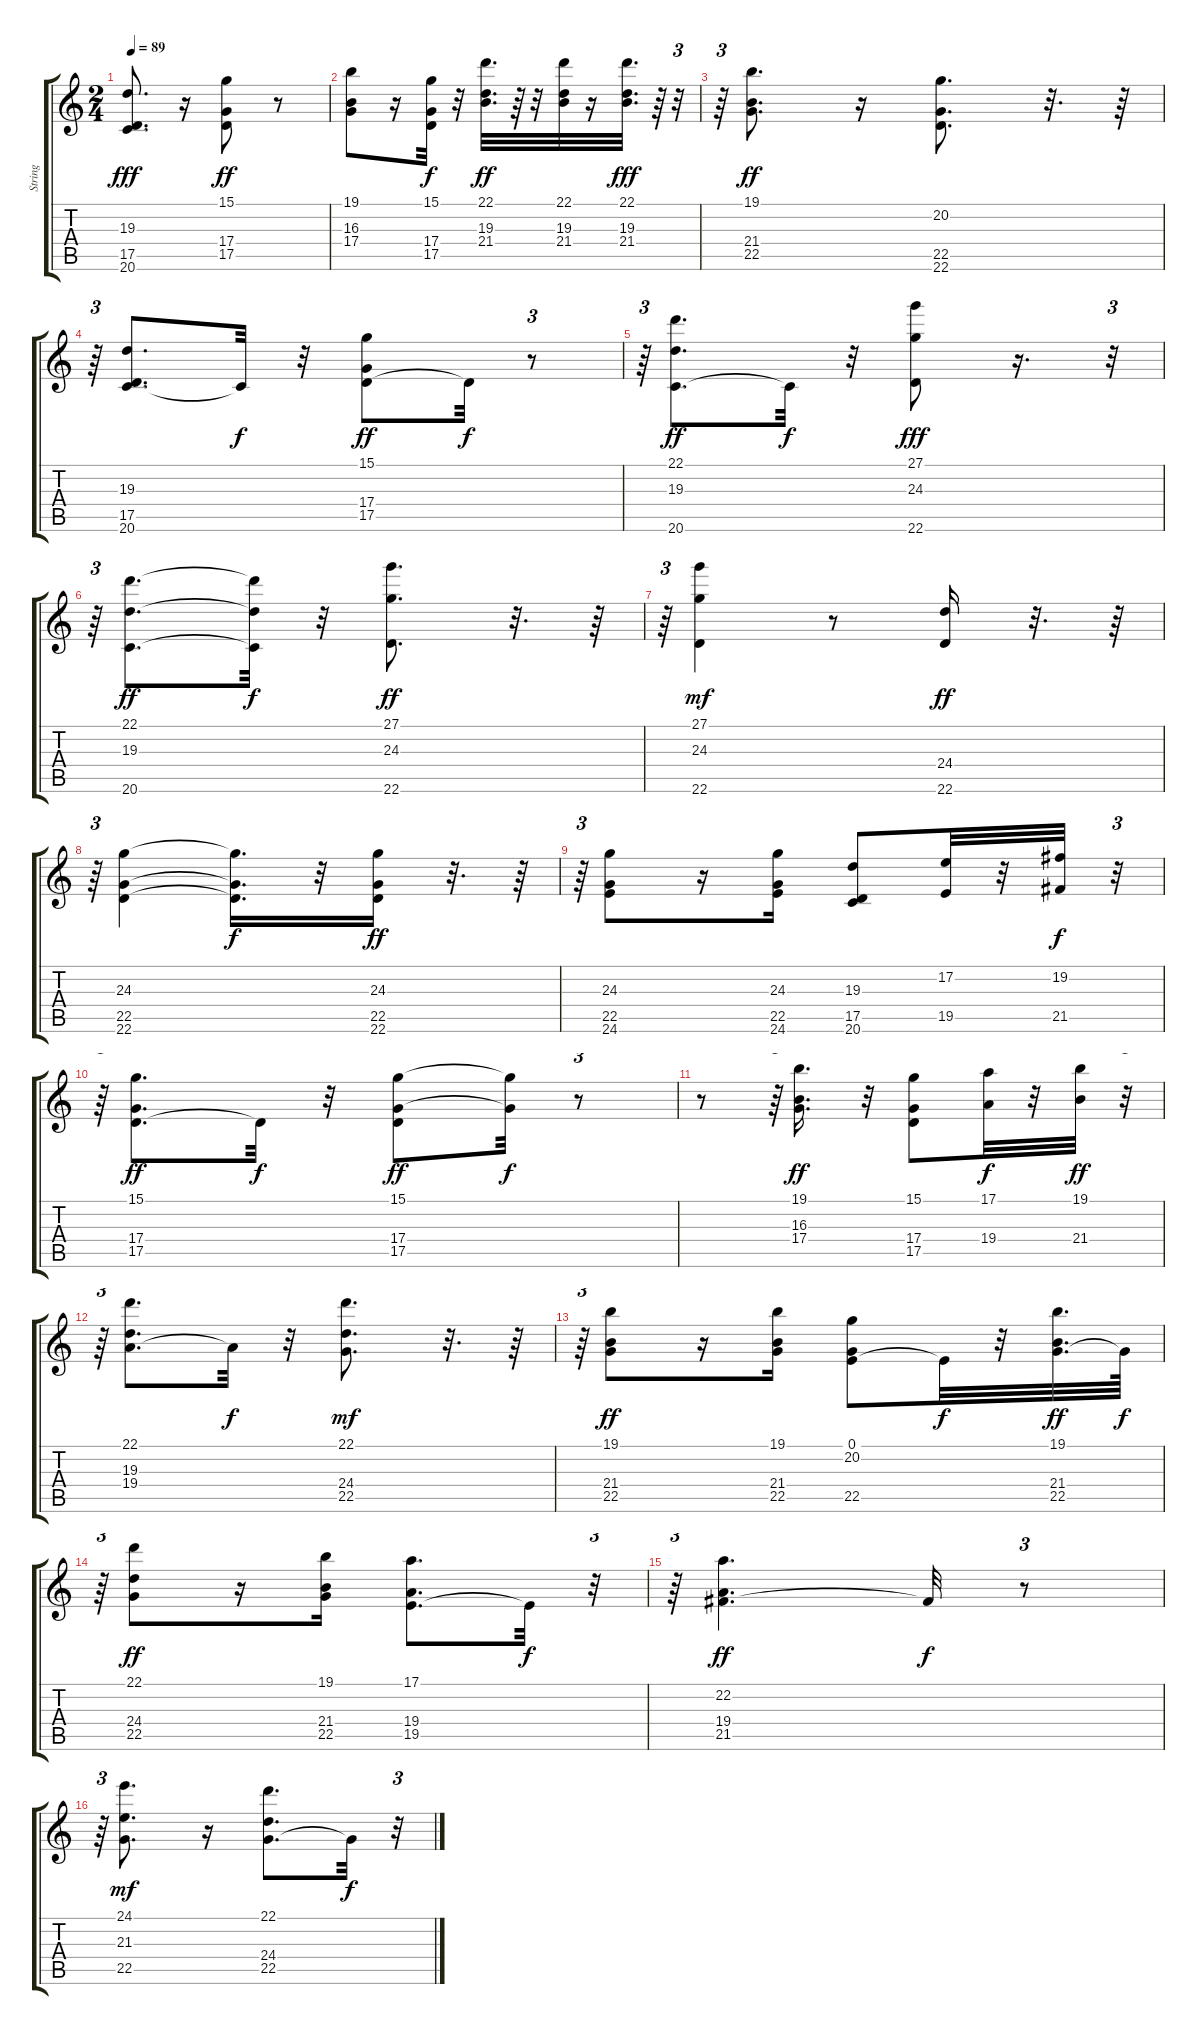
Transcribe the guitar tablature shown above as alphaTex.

\track ("String" "String") {instrument stringensemble1}
\staff {score tabs}
\tuning (E4 B3 G3 D3 A2 E2) {hide}
\ts (2 4)
\tempo 89
\clef g2
\ks c
(19.3 17.5 20.6).8{d dy fff} r.16 (15.1 17.4 17.5).8{dy ff} r.8 |
(19.1 16.3 17.4).8 r.16 (15.1 17.4 17.5).32{dy f} r.32 (22.1 19.3 21.4).32{d dy ff} r.64 r.32 (22.1 19.3 21.4).32 r.16 (22.1 19.3 21.4).32{d dy fff} r.64 r.32{tu (3 2)} |
r.64{tu (3 2)} (19.1 21.4 22.5).8{d dy ff} r.16 (20.2 22.5 22.6).8{d} r.32{d} r.64 |
r.64{tu (3 2)} (19.3 17.5 20.6).8{d} 20.6{t}.32{dy f} r.32 (15.1 17.4 17.5).8{dy ff} 17.5{t}.32{dy f} r.8{tu (3 2)} |
r.64{tu (3 2)} (22.1 19.3 20.6).8{d dy ff} 20.6{t}.32{dy f} r.32 (27.1 24.3 22.6).8{dy fff} r.16{d} r.32{tu (3 2)} |
r.64{tu (3 2)} (22.1 19.3 20.6).8{d dy ff} (22.1{t} 19.3{t} 20.6{t}).32{dy f} r.32 (27.1 24.3 22.6).8{d dy ff} r.32{d} r.64 |
r.64{tu (3 2)} (27.1 24.3 22.6).4{dy mf} r.8 (24.4 22.6).16{dy ff} r.32{d} r.64 |
r.64{tu (3 2)} (24.3 22.5 22.6).4 (24.3{t} 22.5{t} 22.6{t}).16{d dy f} r.32 (24.3 22.5 22.6).16{dy ff} r.32{d} r.64 |
r.64{tu (3 2)} (24.3 22.5 24.6).8 r.16 (24.3 22.5 24.6).16 (19.3 17.5 20.6).8 (17.2 19.5).32 r.32 (19.2 21.5).32{dy f} r.32{tu (3 2)} |
r.64{tu (3 2)} (15.1 17.4 17.5).8{d dy ff} 17.5{t}.32{dy f} r.32 (15.1 17.4 17.5).8{dy ff} (15.1{t} 17.4{t}).32{dy f} r.8{tu (3 2)} |
r.8 r.64{tu (3 2)} (19.1 16.3 17.4).16{d dy ff} r.32 (15.1 17.4 17.5).8 (17.1 19.4).32{dy f} r.32 (19.1 21.4).32{dy ff} r.32{tu (3 2)} |
r.64{tu (3 2)} (22.1 19.3 19.4).8{d} 19.4{t}.32{dy f} r.32 (22.1 24.4 22.5).8{d dy mf} r.32{d} r.64 |
r.64{tu (3 2)} (19.1 21.4 22.5).8{dy ff} r.16 (19.1 21.4 22.5).16 (0.1 20.2 22.5).8 0.1{t}.32{dy f} r.32 (19.1 21.4 22.5).32{d dy ff} 22.5{t}.64{dy f} |
r.64{tu (3 2)} (22.1 24.4 22.5).8{dy ff} r.16 (19.1 21.4 22.5).16 (17.1 19.4 19.5).8{d} 19.5{t}.32{dy f} r.32{tu (3 2)} |
r.64{tu (3 2)} (22.2 19.4 21.5).4{d dy ff} 21.5{t}.32{dy f} r.8{tu (3 2)} |
r.64{tu (3 2)} (24.1 21.3 22.5).8{d dy mf} r.16 (22.1 24.4 22.5).8{d} 22.5{t}.32{dy f} r.32{tu (3 2)}
